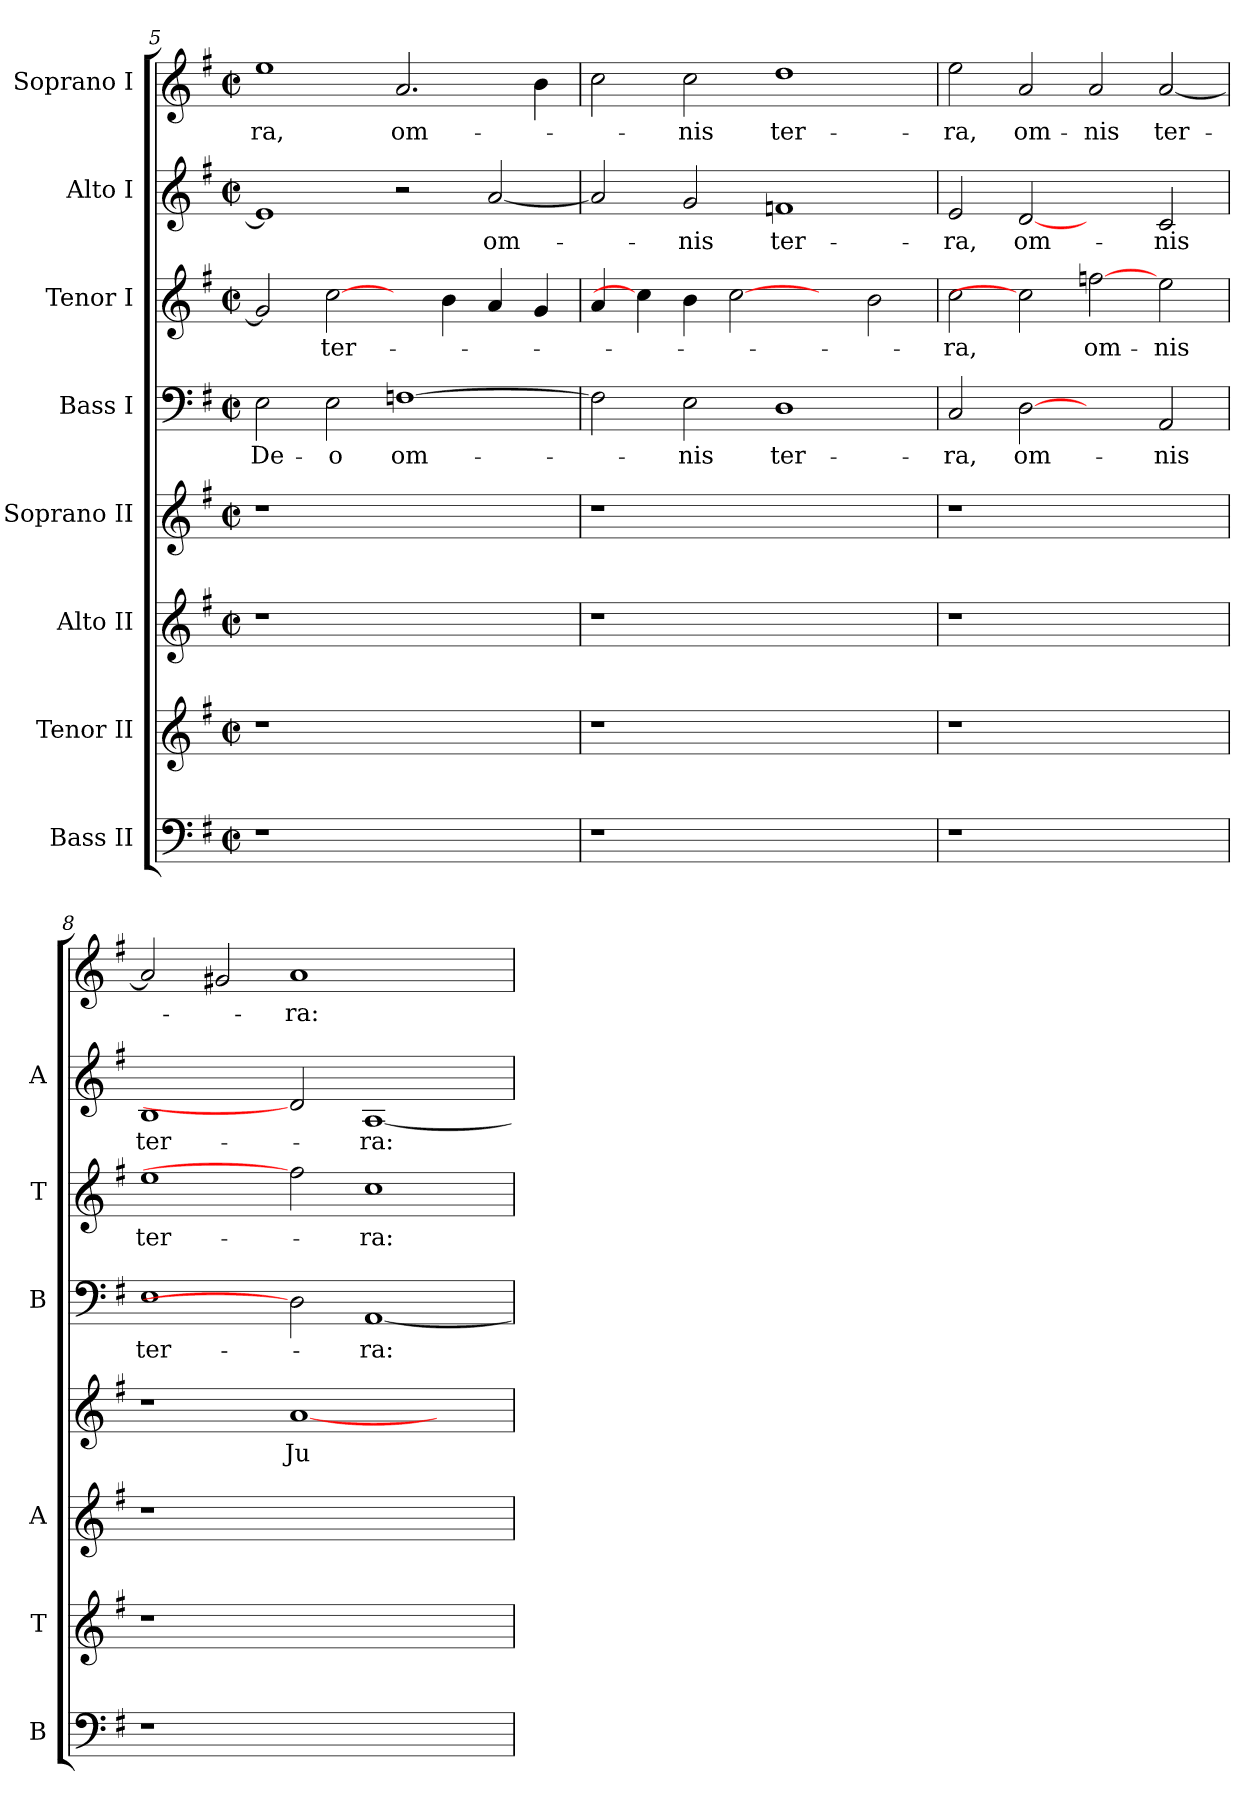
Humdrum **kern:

**kern	**kern	**kern	**kern	**text	**kern	**text	**kern	**text	**kern	**text	**kern	**text
*part8	*part7	*part6	*part5	*part5	*part4	*part4	*part3	*part3	*part2	*part2	*part1	*part1
*staff8	*staff7	*staff6	*staff5	*staff5	*staff4	*staff4	*staff3	*staff3	*staff2	*staff2	*staff1	*staff1
*I"Bass II	*I"Tenor II	*I"Alto II	*I"Soprano II	*	*I"Bass I	*	*I"Tenor I	*	*I"Alto I	*	*I"Soprano I	*
*I'B	*I'T	*I'A	*	*	*I'B	*	*I'T	*	*I'A	*	*	*
!!LO:PB:g=z
*clefF4	*clefG2	*clefG2	*clefG2	*	*clefF4	*	*clefG2	*	*clefG2	*	*clefG2	*
*	*ITrd7c12	*	*	*	*	*	*ITrd7c12	*	*	*	*	*
*k[f#]	*k[f#]	*k[f#]	*k[f#]	*	*k[f#]	*	*k[f#]	*	*k[f#]	*	*k[f#]	*
*G:	*G:	*G:	*G:	*	*G:	*	*G:	*	*G:	*	*G:	*
*M2/2	*M2/2	*M2/2	*M2/2	*	*M2/2	*	*M2/2	*	*M2/2	*	*M2/2	*
*met(c|)	*met(c|)	*met(c|)	*met(c|)	*	*met(c|)	*	*met(c|)	*	*met(c|)	*	*met(c|)	*
=5	=5	=5	=5	=5	=5	=5	=5	=5	=5	=5	=5	=5
!LO:N:vis=1	!LO:N:vis=1	!LO:N:vis=1	!LO:N:vis=1	!	!	!LO:LY:b	!	!	!	!	!	!LO:LY:b
1r	1r	1r	1r	.	2E\	De-	2G/]	.	1e]	.	1ee	-ra,
!	!	!	!	!	!	!LO:LY:b	!	!LO:LY:b	!	!	!	!
.	.	.	.	.	2E\	-o	[2c\	ter-	.	.	.	.
!	!	!	!	!	!	!LO:LY:b	!	!	!	!	!	!LO:LY:b
1ryy	1ryy	1ryy	1ryy	.	[>1Fn	om-	4ryy	.	2r	.	2.a/	om-
.	.	.	.	.	.	.	4B\	.	.	.	.	.
!	!	!	!	!	!	!	!	!	!	!LO:LY:b	!	!
.	.	.	.	.	.	.	4A/	.	[<2a/	om-	.	.
.	.	.	.	.	.	.	4G/	.	.	.	4b\	.
=6	=6	=6	=6	=6	=6	=6	=6	=6	=6	=6	=6	=6
!LO:N:vis=1	!LO:N:vis=1	!LO:N:vis=1	!LO:N:vis=1	!	!	!	!	!	!	!	!	!
1r	1r	1r	1r	.	2F\]	.	4A/	.	2a/]	.	2cc\	.
.	.	.	.	.	.	.	4c\]	.	.	.	.	.
!	!	!	!	!	!	!LO:LY:b	!	!	!	!LO:LY:b	!	!LO:LY:b
.	.	.	.	.	2E\	-nis	4B\	.	2g/	-nis	2cc\	-nis
.	.	.	.	.	.	.	[2c	.	.	.	.	.
!	!	!	!	!	!	!LO:LY:b	!	!	!	!LO:LY:b	!	!LO:LY:b
1ryy	1ryy	1ryy	1ryy	.	1D	ter-	.	.	1fn	ter-	1dd	ter-
.	.	.	.	.	.	.	4ryy	.	.	.	.	.
.	.	.	.	.	.	.	2B\	.	.	.	.	.
=7	=7	=7	=7	=7	=7	=7	=7	=7	=7	=7	=7	=7
!LO:N:vis=1	!LO:N:vis=1	!LO:N:vis=1	!LO:N:vis=1	!	!	!LO:LY:b	!	!LO:LY:b	!	!LO:LY:b	!	!LO:LY:b
1r	1r	1r	1r	.	2C/	-ra,	2c\	-ra,	2e/	-ra,	2ee\	-ra,
!	!	!	!	!	!	!LO:LY:b	!	!	!	!LO:LY:b	!	!LO:LY:b
.	.	.	.	.	[2D	om-	2c]	.	[2d	om-	2a/	om-
!	!	!	!	!	!	!	!	!LO:LY:b	!	!	!	!LO:LY:b
1ryy	1ryy	1ryy	1ryy	.	2ryy	.	[2fn	om-	2ryy	.	2a/	-nis
!	!	!	!	!	!	!LO:LY:b	!	!LO:LY:b	!	!LO:LY:b	!	!LO:LY:b
.	.	.	.	.	2AA/	-nis	2e\	-nis	2c/	-nis	[<2a/	ter-
=8	=8	=8	=8	=8	=8	=8	=8	=8	=8	=8	=8	=8
!LO:N:vis=1	!LO:N:vis=1	!LO:N:vis=1	!	!	!	!LO:LY:b	!	!LO:LY:b	!	!LO:LY:b	!	!
1r	1r	1r	1r	.	1E	ter-	1e	ter-	1B	ter-	2a/]	.
.	.	.	.	.	.	.	.	.	.	.	2g#X/	.
!	!	!	!	!LO:LY:b	!	!	!	!	!	!	!	!LO:LY:b
1.ryy	1.ryy	1.ryy	[<1a	Ju-	2D]	.	2f]	.	2d]	.	1a	-ra:
!	!	!	!	!	!	!LO:LY:b	!	!LO:LY:b	!	!LO:LY:b	!	!
.	.	.	.	.	[<1AA	-ra:	1c	-ra:	[<1A	-ra:	.	.
.	.	.	2ryy	.	.	.	.	.	.	.	2ryy	.
=	=	=	=	=	=	=	=	=	=	=	=	=
*-	*-	*-	*-	*-	*-	*-	*-	*-	*-	*-	*-	*-
